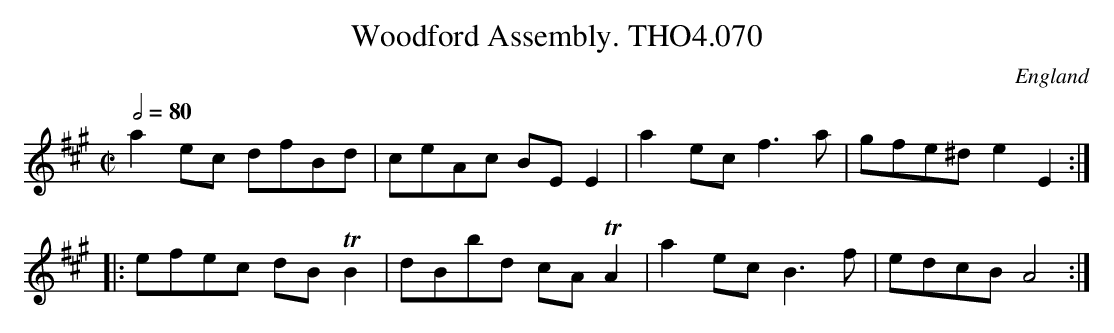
X:1
T:Woodford Assembly. THO4.070
O:England
M:C|
L:1/8
Q:1/2=80
K:A major
a2 ec dfBd|ceAc BE E2|a2 ec f3 a|gfe^d e2E2:|
|:efec dBTB2|dBbd cA TA2|a2 ec B3 f|edcB A4:|
